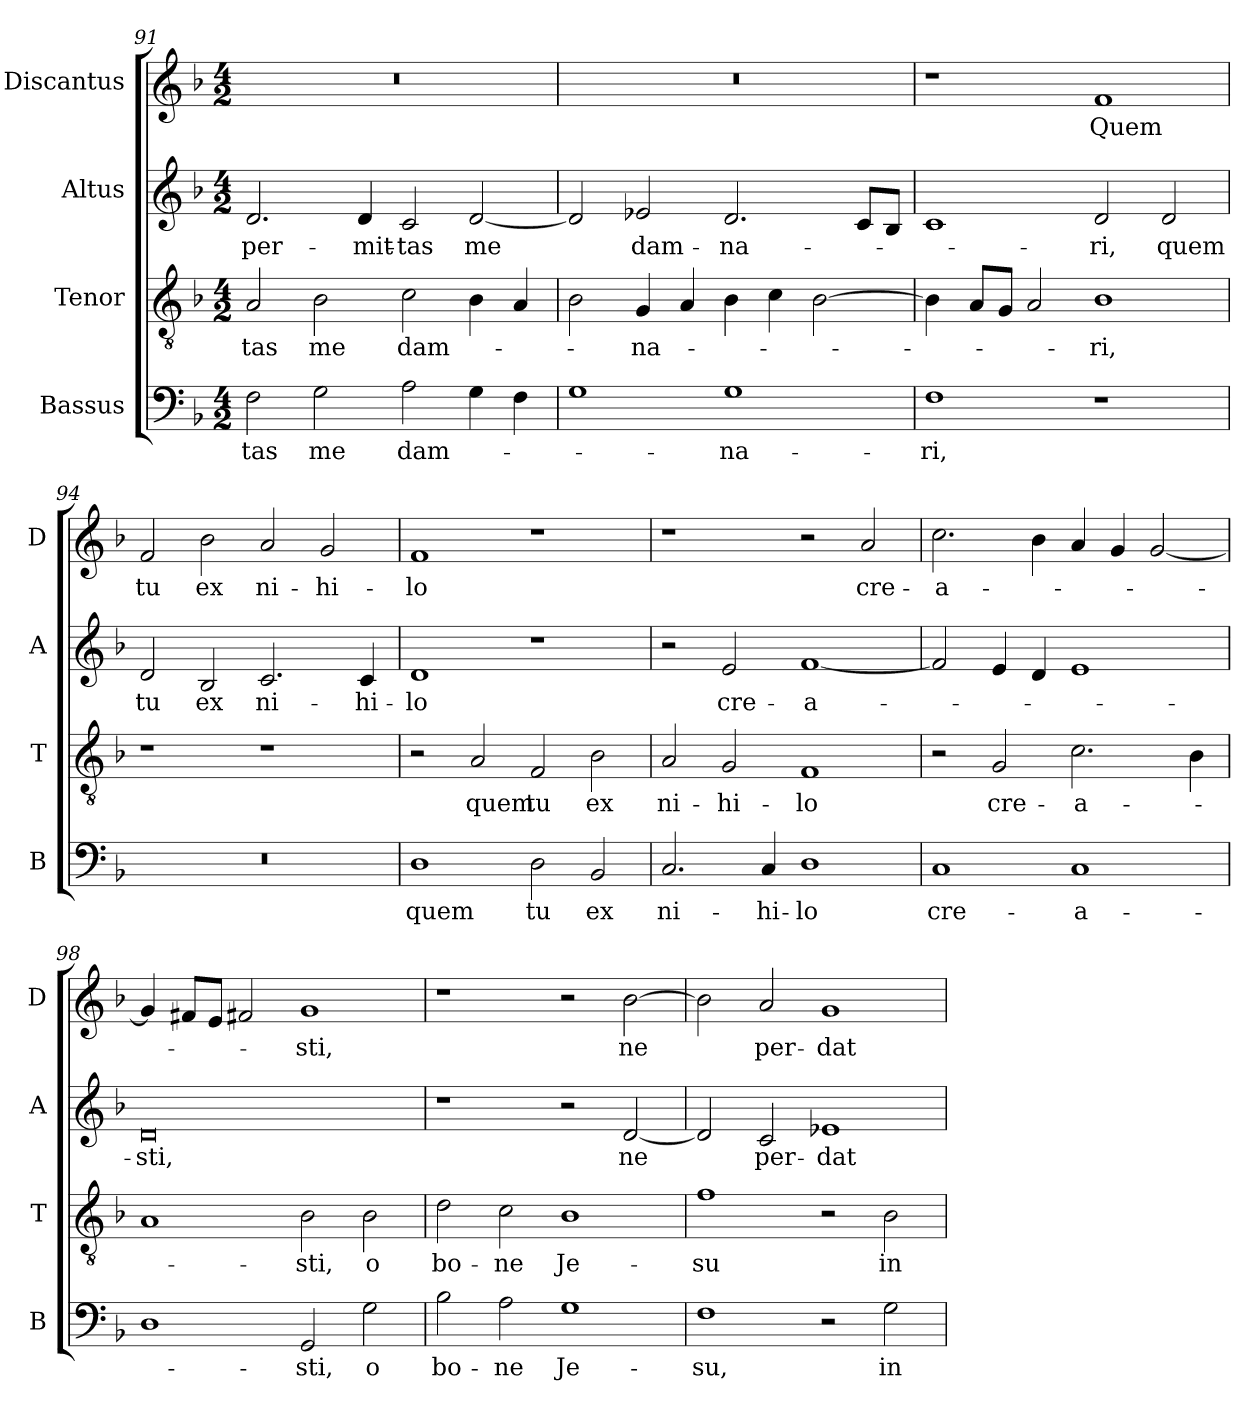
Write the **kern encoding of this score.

**kern	**text	**kern	**text	**kern	**text	**kern	**text
*part4	*part4	*part3	*part3	*part2	*part2	*part1	*part1
*staff4	*staff4	*staff3	*staff3	*staff2	*staff2	*staff1	*staff1
*I"Bassus	*	*I"Tenor	*	*I"Altus	*	*I"Discantus	*
*I'B	*	*I'T	*	*I'A	*	*I'D	*
!!LO:LB:g=z
*clefF4	*	*clefGv2	*	*clefG2	*	*clefG2	*
*k[b-]	*	*k[b-]	*	*k[b-]	*	*k[b-]	*
*F:	*	*F:	*	*F:	*	*F:	*
*M4/2	*	*M4/2	*	*M4/2	*	*M4/2	*
=91	=91	=91	=91	=91	=91	=91	=91
!	!LO:LY:b	!	!LO:LY:b	!	!LO:LY:b	!	!
2F\	-tas	2A/	-tas	2.d/	per-	0r	.
!	!LO:LY:b	!	!LO:LY:b	!	!	!	!
2G\	me	2B-\	me	.	.	.	.
!	!	!	!	!	!LO:LY:b	!	!
.	.	.	.	4d/	-mit-	.	.
!	!LO:LY:b	!	!LO:LY:b	!	!LO:LY:b	!	!
2A\	dam-	2c\	dam-	2c/	-tas	.	.
!	!	!	!	!	!LO:LY:b	!	!
4G\	.	4B-\	.	[2d/	me	.	.
4F\	.	4A/	.	.	.	.	.
=92	=92	=92	=92	=92	=92	=92	=92
1G	.	2B-\	.	2d/]	.	0r	.
!	!	!	!LO:LY:b	!	!LO:LY:b	!	!
.	.	4G/	-na-	2e-X/	dam-	.	.
.	.	4A/	.	.	.	.	.
!	!LO:LY:b	!	!	!	!LO:LY:b	!	!
1G	-na-	4B-\	.	2.d/	-na-	.	.
.	.	4c\	.	.	.	.	.
.	.	[2B-\	.	.	.	.	.
.	.	.	.	8c/L	.	.	.
.	.	.	.	8B-/J	.	.	.
=93	=93	=93	=93	=93	=93	=93	=93
!	!LO:LY:b	!	!	!	!	!	!
1F	-ri,	4B-\]	.	1c	.	1r	.
.	.	8A/L	.	.	.	.	.
.	.	8G/J	.	.	.	.	.
.	.	2A/	.	.	.	.	.
!	!	!	!LO:LY:b	!	!LO:LY:b	!	!LO:LY:b
1r	.	1B-	-ri,	2d/	-ri,	1f	Quem
!	!	!	!	!	!LO:LY:b	!	!
.	.	.	.	2d/	quem	.	.
=94	=94	=94	=94	=94	=94	=94	=94
!	!	!	!	!	!LO:LY:b	!	!LO:LY:b
0r	.	1r	.	2d/	tu	2f/	tu
!	!	!	!	!	!LO:LY:b	!	!LO:LY:b
.	.	.	.	2B-/	ex	2b-\	ex
!	!	!	!	!	!LO:LY:b	!	!LO:LY:b
.	.	1r	.	2.c/	ni-	2a/	ni-
!	!	!	!	!	!	!	!LO:LY:b
.	.	.	.	.	.	2g/	-hi-
!	!	!	!	!	!LO:LY:b	!	!
.	.	.	.	4c/	-hi-	.	.
=95	=95	=95	=95	=95	=95	=95	=95
!	!LO:LY:b	!	!	!	!LO:LY:b	!	!LO:LY:b
1D	quem	2r	.	1d	-lo	1f	-lo
!	!	!	!LO:LY:b	!	!	!	!
.	.	2A/	quem	.	.	.	.
!	!LO:LY:b	!	!LO:LY:b	!	!	!	!
2D\	tu	2F/	tu	1r	.	1r	.
!	!LO:LY:b	!	!LO:LY:b	!	!	!	!
2BB-/	ex	2B-\	ex	.	.	.	.
!!LO:PB:g=z
=96	=96	=96	=96	=96	=96	=96	=96
!	!LO:LY:b	!	!LO:LY:b	!	!	!	!
2.C/	ni-	2A/	ni-	2r	.	1r	.
!	!	!	!LO:LY:b	!	!LO:LY:b	!	!
.	.	2G/	-hi-	2e/	cre-	.	.
!	!LO:LY:b	!	!	!	!	!	!
4C/	-hi-	.	.	.	.	.	.
!	!LO:LY:b	!	!LO:LY:b	!	!LO:LY:b	!	!
1D	-lo	1F	-lo	[1f	-a-	2r	.
!	!	!	!	!	!	!	!LO:LY:b
.	.	.	.	.	.	2a/	cre-
=97	=97	=97	=97	=97	=97	=97	=97
!	!LO:LY:b	!	!	!	!	!	!LO:LY:b
1C	cre-	2r	.	2f/]	.	2.cc\	-a-
!	!	!	!LO:LY:b	!	!	!	!
.	.	2G/	cre-	4e/	.	.	.
.	.	.	.	4d/	.	4b-\	.
!	!LO:LY:b	!	!LO:LY:b	!	!	!	!
1C	-a-	2.c\	-a-	1e	.	4a/	.
.	.	.	.	.	.	4g/	.
.	.	.	.	.	.	[2g/	.
.	.	4B-\	.	.	.	.	.
=98	=98	=98	=98	=98	=98	=98	=98
!	!	!	!	!	!LO:LY:b	!	!
1D	.	1A	.	0d	-sti,	4g/]	.
.	.	.	.	.	.	8f#X/L	.
.	.	.	.	.	.	8e/J	.
.	.	.	.	.	.	2f#X/	.
!	!LO:LY:b	!	!LO:LY:b	!	!	!	!LO:LY:b
2GG/	-sti,	2B-\	-sti,	.	.	1g	-sti,
!	!LO:LY:b	!	!LO:LY:b	!	!	!	!
2G\	o	2B-\	o	.	.	.	.
=99	=99	=99	=99	=99	=99	=99	=99
!	!LO:LY:b	!	!LO:LY:b	!	!	!	!
2B-\	bo-	2d\	bo-	1r	.	1r	.
!	!LO:LY:b	!	!LO:LY:b	!	!	!	!
2A\	-ne	2c\	-ne	.	.	.	.
!	!LO:LY:b	!	!LO:LY:b	!	!	!	!
1G	Je-	1B-	Je-	2r	.	2r	.
!	!	!	!	!	!LO:LY:b	!	!LO:LY:b
.	.	.	.	[2d/	ne	[2b-\	ne
=100	=100	=100	=100	=100	=100	=100	=100
!	!LO:LY:b	!	!LO:LY:b	!	!	!	!
1F	-su,	1f	-su	2d/]	.	2b-\]	.
!	!	!	!	!	!LO:LY:b	!	!LO:LY:b
.	.	.	.	2c/	per-	2a/	per-
!	!	!	!	!	!LO:LY:b	!	!LO:LY:b
2r	.	2r	.	1e-X	-dat	1g	-dat
!	!LO:LY:b	!	!LO:LY:b	!	!	!	!
2G\	in-	2B-\	in-	.	.	.	.
=	=	=	=	=	=	=	=
*-	*-	*-	*-	*-	*-	*-	*-
